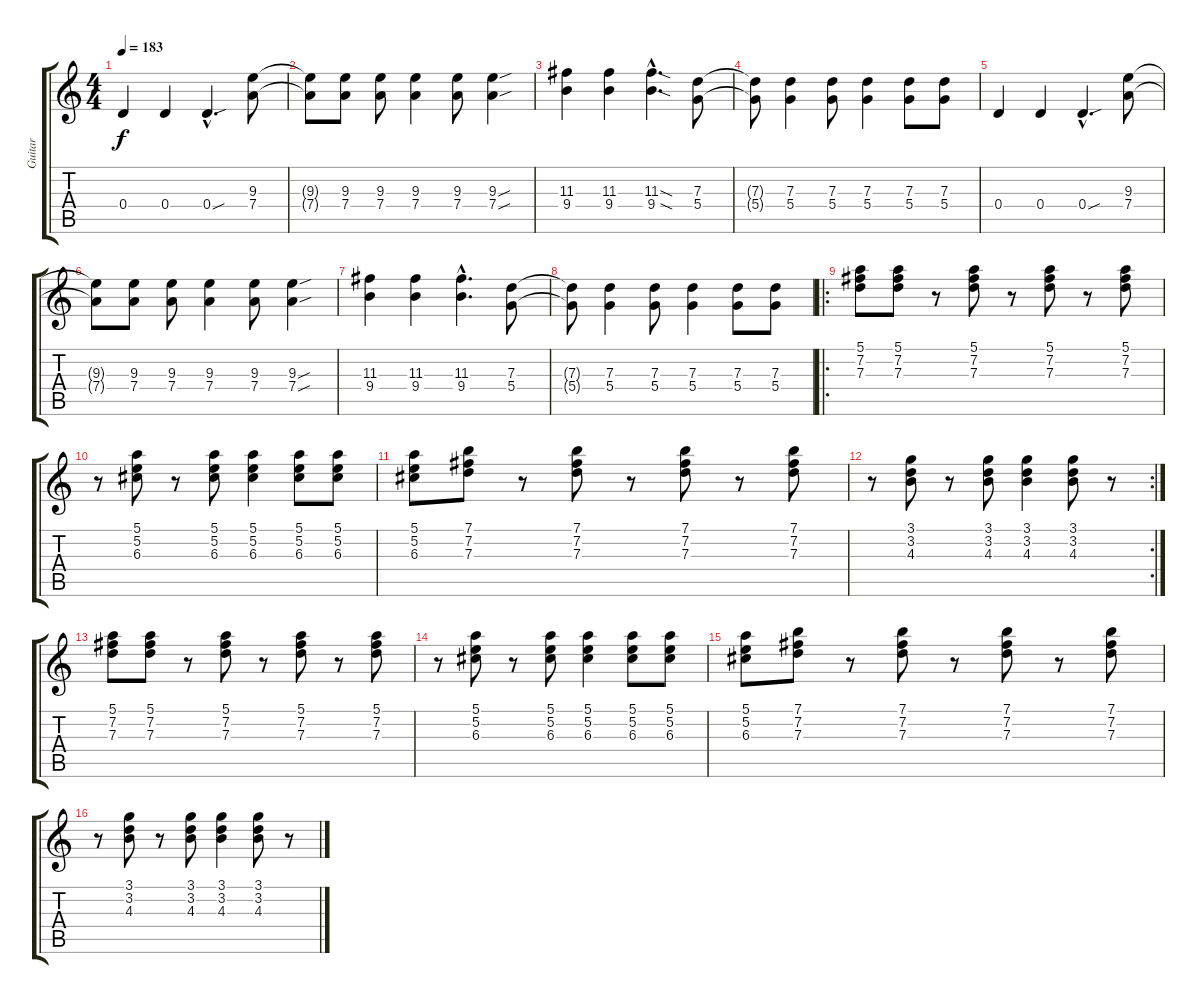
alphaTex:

\track ("Guitar" "Guitar") {instrument electricguitarjazz}
\staff {score tabs}
\tuning (E4 B3 G3 D3 A2 E2) {hide}
\ts (4 4)
\tempo 183
\clef g2
\ks c
0.4.4{dy f instrument electricguitarjazz} 0.4.4 0.4{sou hac}.4{d} (9.3 7.4).8 |
(9.3{t} 7.4{t}).8 (9.3 7.4).8 (9.3 7.4).8 (9.3 7.4).4 (9.3 7.4).8 (9.3{sou} 7.4{sou}).4 |
(11.3 9.4).4 (11.3 9.4).4 (11.3{sod hac} 9.4{sod hac}).4{d} (7.3 5.4).8 |
(7.3{t} 5.4{t}).8 (7.3 5.4).4 (7.3 5.4).8 (7.3 5.4).4 (7.3 5.4).8 (7.3 5.4).8 |
0.4.4 0.4.4 0.4{sou hac}.4{d} (9.3 7.4).8 |
(9.3{t} 7.4{t}).8 (9.3 7.4).8 (9.3 7.4).8 (9.3 7.4).4 (9.3 7.4).8 (9.3{sou} 7.4{sou}).4 |
(11.3 9.4).4 (11.3 9.4).4 (11.3{hac} 9.4{hac}).4{d} (7.3 5.4).8 |
(7.3{t} 5.4{t}).8 (7.3 5.4).4 (7.3 5.4).8 (7.3 5.4).4 (7.3 5.4).8 (7.3 5.4).8 |
\ro
(5.1 7.2 7.3).8 (5.1 7.2 7.3).8 r.8 (5.1 7.2 7.3).8 r.8 (5.1 7.2 7.3).8 r.8 (5.1 7.2 7.3).8 |
r.8 (5.1 5.2 6.3).8 r.8 (5.1 5.2 6.3).8 (5.1 5.2 6.3).4 (5.1 5.2 6.3).8 (5.1 5.2 6.3).8 |
(5.1 5.2 6.3).8 (7.1 7.2 7.3).8 r.8 (7.1 7.2 7.3).8 r.8 (7.1 7.2 7.3).8 r.8 (7.1 7.2 7.3).8 |
\rc 2
r.8 (3.1 3.2 4.3).8 r.8 (3.1 3.2 4.3).8 (3.1 3.2 4.3).4 (3.1 3.2 4.3).8 r.8 |
(5.1 7.2 7.3).8 (5.1 7.2 7.3).8 r.8 (5.1 7.2 7.3).8 r.8 (5.1 7.2 7.3).8 r.8 (5.1 7.2 7.3).8 |
r.8 (5.1 5.2 6.3).8 r.8 (5.1 5.2 6.3).8 (5.1 5.2 6.3).4 (5.1 5.2 6.3).8 (5.1 5.2 6.3).8 |
(5.1 5.2 6.3).8 (7.1 7.2 7.3).8 r.8 (7.1 7.2 7.3).8 r.8 (7.1 7.2 7.3).8 r.8 (7.1 7.2 7.3).8 |
r.8 (3.1 3.2 4.3).8 r.8 (3.1 3.2 4.3).8 (3.1 3.2 4.3).4 (3.1 3.2 4.3).8 r.8
